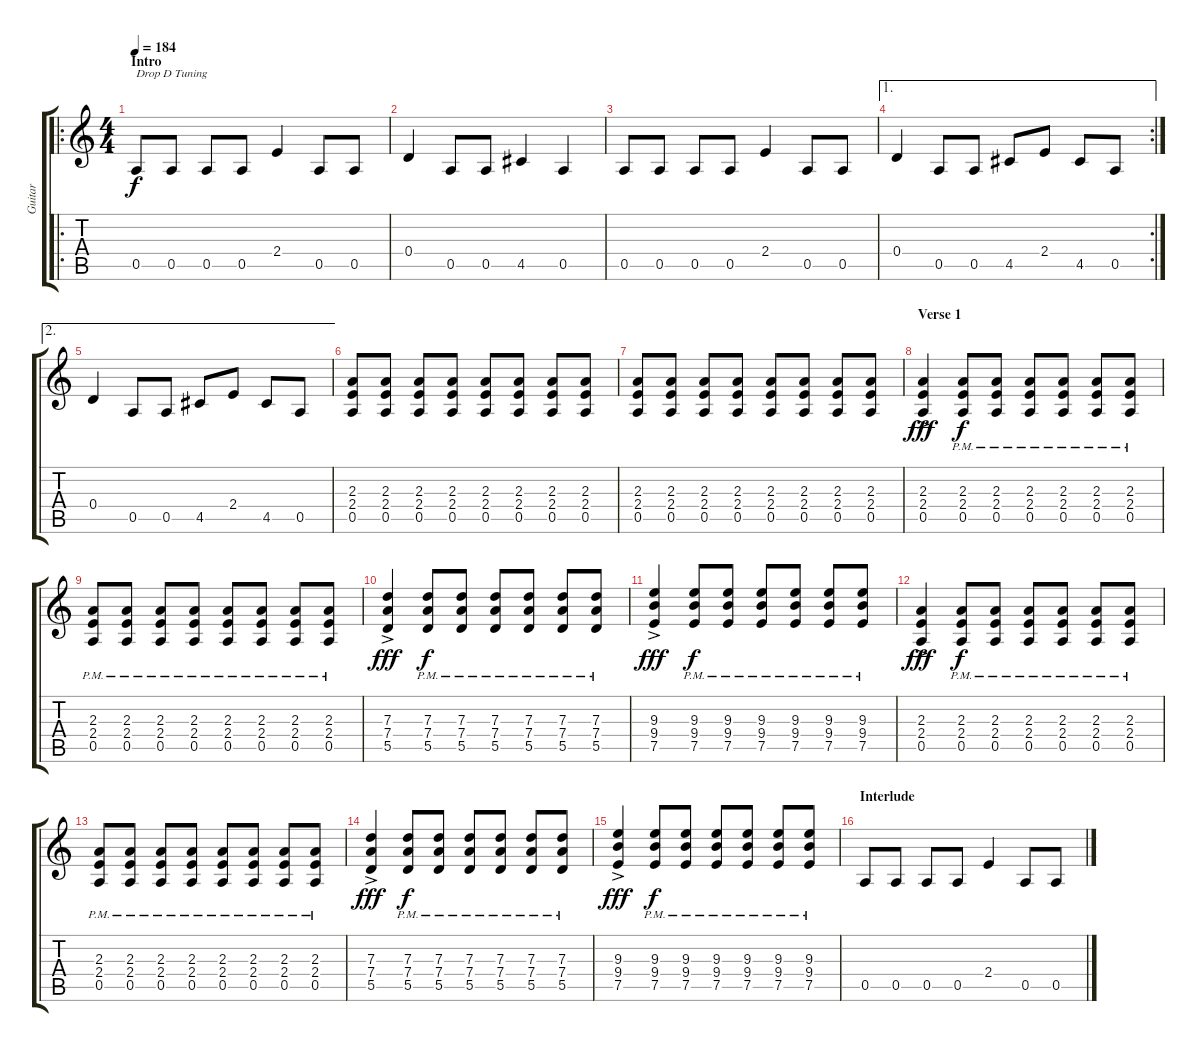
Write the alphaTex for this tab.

\track ("Guitar" "Guitar") {instrument distortionguitar}
\staff {score tabs}
\tuning (E4 B3 G3 D3 A2 D2) {hide}
\ro
\ts (4 4)
\section ("" "Intro")
\tempo 184
\clef g2
\ks c
0.5.8{txt "Drop D Tuning" dy f instrument distortionguitar} 0.5.8 0.5.8 0.5.8 2.4.4 0.5.8 0.5.8 |
0.4.4 0.5.8 0.5.8 4.5.4 0.5.4 |
0.5.8 0.5.8 0.5.8 0.5.8 2.4.4 0.5.8 0.5.8 |
\ae 1
\rc 2
0.4.4 0.5.8 0.5.8 4.5.8 2.4.8 4.5.8 0.5.8 |
\ae 2
0.4.4 0.5.8 0.5.8 4.5.8 2.4.8 4.5.8 0.5.8 |
(2.3 2.4 0.5).8{instrument electricguitarmuted} (2.3 2.4 0.5).8 (2.3 2.4 0.5).8 (2.3 2.4 0.5).8 (2.3 2.4 0.5).8 (2.3 2.4 0.5).8 (2.3 2.4 0.5).8 (2.3 2.4 0.5).8 |
(2.3 2.4 0.5).8 (2.3 2.4 0.5).8 (2.3 2.4 0.5).8 (2.3 2.4 0.5).8 (2.3 2.4 0.5).8 (2.3 2.4 0.5).8 (2.3 2.4 0.5).8 (2.3 2.4 0.5).8 |
\section ("" "Verse 1")
(2.3{ac} 2.4{ac} 0.5{ac}).4{dy fff volume 14 instrument distortionguitar} (2.3{pm} 2.4 0.5).8{dy f} (2.3{pm} 2.4 0.5).8 (2.3{pm} 2.4 0.5).8 (2.3{pm} 2.4 0.5).8 (2.3{pm} 2.4 0.5).8 (2.3{pm} 2.4 0.5).8 |
(2.3{pm} 2.4 0.5).8 (2.3{pm} 2.4 0.5).8 (2.3{pm} 2.4 0.5).8 (2.3{pm} 2.4 0.5).8 (2.3{pm} 2.4 0.5).8 (2.3{pm} 2.4 0.5).8 (2.3{pm} 2.4 0.5).8 (2.3{pm} 2.4 0.5).8 |
(7.3{ac} 7.4{ac} 5.5{ac}).4{dy fff instrument distortionguitar} (7.3{pm} 7.4 5.5).8{dy f} (7.3{pm} 7.4 5.5).8 (7.3{pm} 7.4 5.5).8 (7.3{pm} 7.4 5.5).8 (7.3{pm} 7.4 5.5).8 (7.3{pm} 7.4 5.5).8 |
(9.3{ac} 9.4{ac} 7.5{ac}).4{dy fff instrument distortionguitar} (9.3{pm} 9.4 7.5).8{dy f} (9.3{pm} 9.4 7.5).8 (9.3{pm} 9.4 7.5).8 (9.3{pm} 9.4 7.5).8 (9.3{pm} 9.4 7.5).8 (9.3{pm} 9.4 7.5).8 |
(2.3{ac} 2.4{ac} 0.5{ac}).4{dy fff volume 14 instrument distortionguitar} (2.3{pm} 2.4 0.5).8{dy f} (2.3{pm} 2.4 0.5).8 (2.3{pm} 2.4 0.5).8 (2.3{pm} 2.4 0.5).8 (2.3{pm} 2.4 0.5).8 (2.3{pm} 2.4 0.5).8 |
(2.3{pm} 2.4 0.5).8 (2.3{pm} 2.4 0.5).8 (2.3{pm} 2.4 0.5).8 (2.3{pm} 2.4 0.5).8 (2.3{pm} 2.4 0.5).8 (2.3{pm} 2.4 0.5).8 (2.3{pm} 2.4 0.5).8 (2.3{pm} 2.4 0.5).8 |
(7.3{ac} 7.4{ac} 5.5{ac}).4{dy fff instrument distortionguitar} (7.3{pm} 7.4 5.5).8{dy f} (7.3{pm} 7.4 5.5).8 (7.3{pm} 7.4 5.5).8 (7.3{pm} 7.4 5.5).8 (7.3{pm} 7.4 5.5).8 (7.3{pm} 7.4 5.5).8 |
(9.3{ac} 9.4{ac} 7.5{ac}).4{dy fff instrument distortionguitar} (9.3{pm} 9.4 7.5).8{dy f} (9.3{pm} 9.4 7.5).8 (9.3{pm} 9.4 7.5).8 (9.3{pm} 9.4 7.5).8 (9.3{pm} 9.4 7.5).8 (9.3{pm} 9.4 7.5).8 |
\section ("" "Interlude")
0.5.8{volume 16 instrument distortionguitar} 0.5.8 0.5.8 0.5.8 2.4.4 0.5.8 0.5.8
